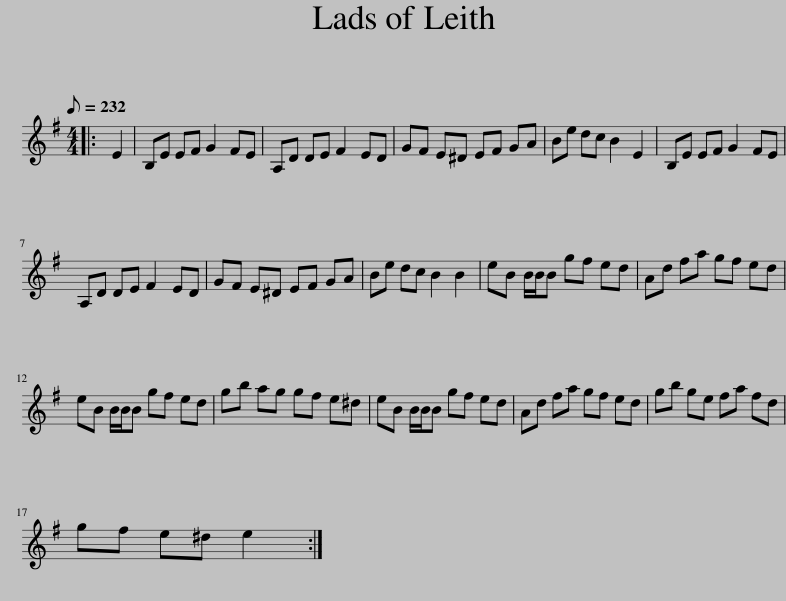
X:1
L:1/8
Q:1/8=232
M:4/4
I:linebreak $
K:Emin
V:1 treble
V:1
|: E2 | B,E EF G2 FE | A,D DE F2 ED | GF E^D EF GA | Be dc B2 E2 | %5
 B,E EF G2 FE |$ A,D DE F2 ED | GF E^D EF GA | Be dc B2 B2 | eB B/B/B gf ed | %10
 Ad fa gf ed |$ eB B/B/B gf ed | gb ag gf e^d | eB B/B/B gf ed | Ad fa gf ed | %15
 gb ge fa fd |$ gf e^d e2 :| %17
